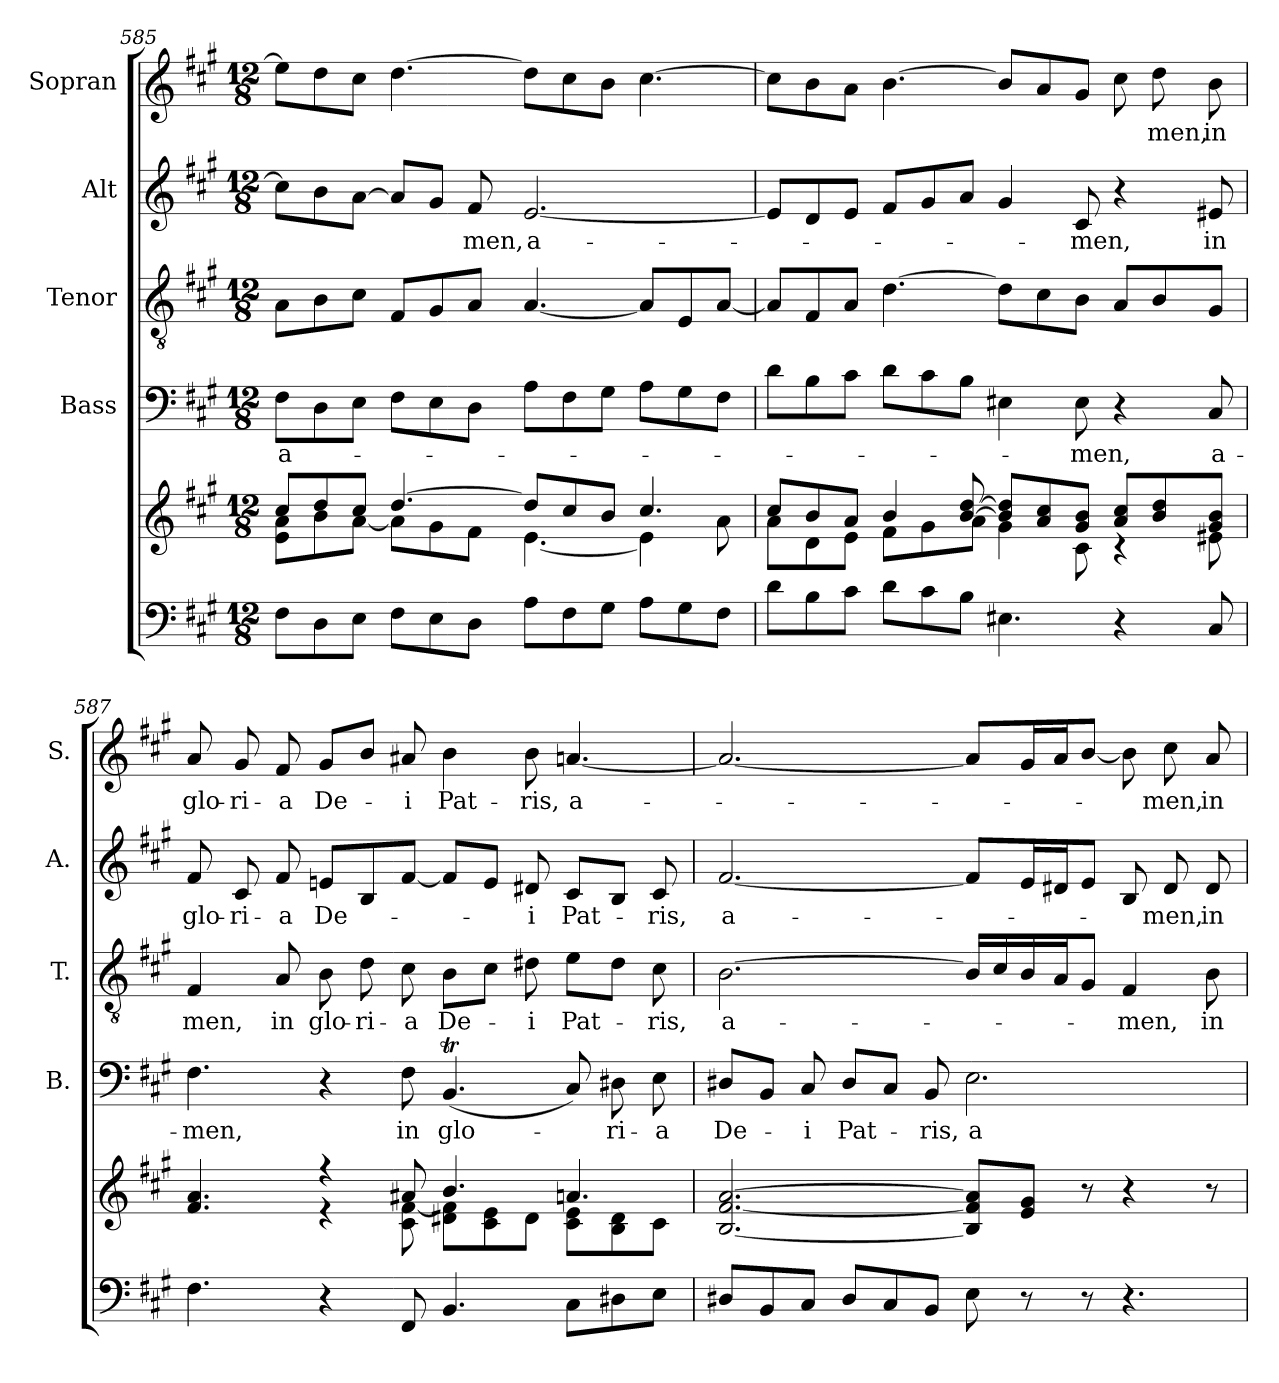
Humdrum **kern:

**kern	**kern	**kern	**text	**kern	**text	**kern	**text	**kern	**text
*part5	*part5	*part4	*part4	*part3	*part3	*part2	*part2	*part1	*part1
*staff6	*staff5	*staff4	*staff4	*staff3	*staff3	*staff2	*staff2	*staff1	*staff1
*	*	*I"Bass	*	*I"Tenor	*	*I"Alt	*	*I"Sopran	*
*	*	*I'B.	*	*I'T.	*	*I'A.	*	*I'S.	*
!!LO:LB:g=z
*clefF4	*clefG2	*clefF4	*	*clefGv2	*	*clefG2	*	*clefG2	*
*k[f#c#g#]	*k[f#c#g#]	*k[f#c#g#]	*	*k[f#c#g#]	*	*k[f#c#g#]	*	*k[f#c#g#]	*
*A:	*A:	*A:	*	*A:	*	*A:	*	*A:	*
*M12/8	*M12/8	*M12/8	*	*M12/8	*	*M12/8	*	*M12/8	*
=585	=585	=585	=585	=585	=585	=585	=585	=585	=585
*	*^	*	*	*	*	*	*	*	*
!	!	!	!	!LO:LY:b	!	!	!	!	!	!
8F#\L	8cc#/L	8e\ 8a\L	8F#\L	a-	8A\L	.	8cc#\L]	.	8ee\L]	.
8D\	8dd/	8b\	8D\	.	8B\	.	8b\	.	8dd\	.
8E\J	8cc#/J	[<8a\J	8E\J	.	8c#\J	.	[8a\J	.	8cc#\J	.
8F#\L	[>4.dd/	8a\L]	8F#\L	.	8F#/L	.	8a/L]	.	[4.dd\	.
8E\	.	8g#\	8E\	.	8G#/	.	8g#/J	.	.	.
!	!	!	!	!	!	!	!	!LO:LY:b	!	!
8D\J	.	8f#\J	8D\J	.	8A/J	.	8f#/	-men,	.	.
!	!	!	!	!	!	!	!	!LO:LY:b	!	!
8A\L	8dd/L]	[<4.e\	8A\L	.	[4.A/	.	[2.e/	a-	8dd\L]	.
8F#\	8cc#/	.	8F#\	.	.	.	.	.	8cc#\	.
8G#\J	8b/J	.	8G#\J	.	.	.	.	.	8b\J	.
8A\L	4.cc#/	4e\]	8A\L	.	8A/L]	.	.	.	[4.cc#\	.
8G#\	.	.	8G#\	.	8E/	.	.	.	.	.
8F#\J	.	8a\	8F#\J	.	[8A/J	.	.	.	.	.
=586	=586	=586	=586	=586	=586	=586	=586	=586	=586	=586
8d\L	8cc#/L	8a\L	8d\L	.	8A/L]	.	8e/L]	.	8cc#\L]	.
8B\	8b/	8d\	8B\	.	8F#/	.	8d/	.	8b\	.
8c#\J	8a/J	8e\J	8c#\J	.	8A/J	.	8e/J	.	8a\J	.
8d\L	4b/	8f#\L	8d\L	.	[4.d\	.	8f#/L	.	[4.b\	.
8c#\	.	8g#\	8c#\	.	.	.	8g#/	.	.	.
8B\J	[>8b/ [>8dd/	8a\J	8B\J	.	.	.	8a/J	.	.	.
4.E#X\	8b/] 8dd/]L	4g#\	4E#X\	.	8d\L]	.	4g#/	.	8b/L]	.
.	8a/ 8cc#/	.	.	.	8c#\	.	.	.	8a/	.
!	!	!	!	!LO:LY:b	!	!	!	!LO:LY:b	!	!
.	8g#/ 8b/J	8c#\	8E#\	-men,	8B\J	.	8c#/	-men,	8g#/J	.
4r	8a/ 8cc#/L	4rc	4r	.	8A/L	.	4r	.	8cc#\	.
!	!	!	!	!	!	!	!	!	!	!LO:LY:b
.	8b/ 8dd/	.	.	.	8B/	.	.	.	8dd\	-men,
!	!	!	!	!LO:LY:b	!	!	!	!LO:LY:b	!	!LO:LY:b
8C#/	8g#/ 8b/J	8e#X\	8C#/	a-	8G#/J	.	8e#X/	in	8b\	in
!!LO:PB:g=z
=587	=587	=587	=587	=587	=587	=587	=587	=587	=587	=587
!	!	!	!	!LO:LY:b	!	!LO:LY:b	!	!LO:LY:b	!	!LO:LY:b
4.F#\	4.f#/ 4.a/	4.ryy	4.F#\	-men,	4F#/	-men,	8f#/	glo-	8a/	glo-
!	!	!	!	!	!	!	!	!LO:LY:b	!	!LO:LY:b
.	.	.	.	.	.	.	8c#/	-ri-	8g#/	-ri-
!	!	!	!	!	!	!LO:LY:b	!	!LO:LY:b	!	!LO:LY:b
.	.	.	.	.	8A/	in	8f#/	-a	8f#/	-a
!	!	!	!	!	!	!LO:LY:b	!	!LO:LY:b	!	!LO:LY:b
4r	4r	4r	4r	.	8B\	glo-	8en/L	De-	8g#/L	De-
!	!	!	!	!	!	!LO:LY:b	!	!	!	!
.	.	.	.	.	8d\	-ri-	8B/	.	8b/J	.
!	!	!	!	!LO:LY:b	!	!LO:LY:b	!	!	!	!LO:LY:b
8FF#/	8a#X/	8c#\ [>8f#\	8F#\	in	8c#\	-a	[8f#/J	.	8a#X/	-i
!	!	!	!	!LO:LY:b	!	!LO:LY:b	!	!	!	!LO:LY:b
4.BB/	4.b/	8d#X\ 8f#\]L	(<4.BBT/	glo-	8B\L	De-	8f#/L]	.	4b\	Pat-
.	.	8c#\ 8e\	.	.	8c#\J	.	8e/J	.	.	.
!	!	!	!	!	!	!LO:LY:b	!	!LO:LY:b	!	!LO:LY:b
.	.	8d#\J	.	.	8d#X\	-i	8d#X/	-i	8b\	-ris,
!	!	!	!	!	!	!LO:LY:b	!	!LO:LY:b	!	!LO:LY:b
8C#\L	4.an/	8c#\ 8e\L	8C#/)	.	8e\L	Pat-	8c#/L	Pat-	[4.an/	a-
!	!	!	!	!LO:LY:b	!	!	!	!	!	!
8D#X\	.	8B\ 8d#\	8D#X\	-ri-	8d#\J	.	8B/J	.	.	.
!	!	!	!	!LO:LY:b	!	!LO:LY:b	!	!LO:LY:b	!	!
8E\J	.	8c#\J	8E\	-a	8c#\	-ris,	8c#/	-ris,	.	.
=588	=588	=588	=588	=588	=588	=588	=588	=588	=588	=588
!	!	!	!	!LO:LY:b	!	!LO:LY:b	!	!LO:LY:b	!	!
*	*v	*v	*	*	*	*	*	*	*	*
8D#X/L	[2.B/ [2.f#/ [2.a/	8D#X/L	De-	[2.B\	a-	[2.f#/	a-	2.a/_	.
8BB/	.	8BB/J	.	.	.	.	.	.	.
!	!	!	!LO:LY:b	!	!	!	!	!	!
8C#/J	.	8C#/	-i	.	.	.	.	.	.
!	!	!	!LO:LY:b	!	!	!	!	!	!
8D#/L	.	8D#/L	Pat-	.	.	.	.	.	.
8C#/	.	8C#/J	.	.	.	.	.	.	.
!	!	!	!LO:LY:b	!	!	!	!	!	!
8BB/J	.	8BB/	-ris,	.	.	.	.	.	.
!	!	!	!LO:LY:b	!	!	!	!	!	!
8E\	8B/] 8f#/] 8a/]L	2.E\	a-	16B/LL]	.	8f#/L]	.	8a/L]	.
.	.	.	.	16c#/	.	.	.	.	.
8r	8e/ 8g#/J	.	.	16B/	.	16e/L	.	16g#/L	.
.	.	.	.	16A/J	.	16d#X/J	.	16a/J	.
8r	8r	.	.	8G#/J	.	8e/J	.	[8b/J	.
!	!	!	!	!	!LO:LY:b	!	!	!	!
4.r	4r	.	.	4F#/	-men,	8B/	.	8b\]	.
!	!	!	!	!	!	!	!LO:LY:b	!	!LO:LY:b
.	.	.	.	.	.	8d#/	-men,	8cc#\	-men,
!	!	!	!	!	!LO:LY:b	!	!LO:LY:b	!	!LO:LY:b
.	8r	.	.	8B\	in	8d#/	in	8a/	in
=	=	=	=	=	=	=	=	=	=
*-	*-	*-	*-	*-	*-	*-	*-	*-	*-
